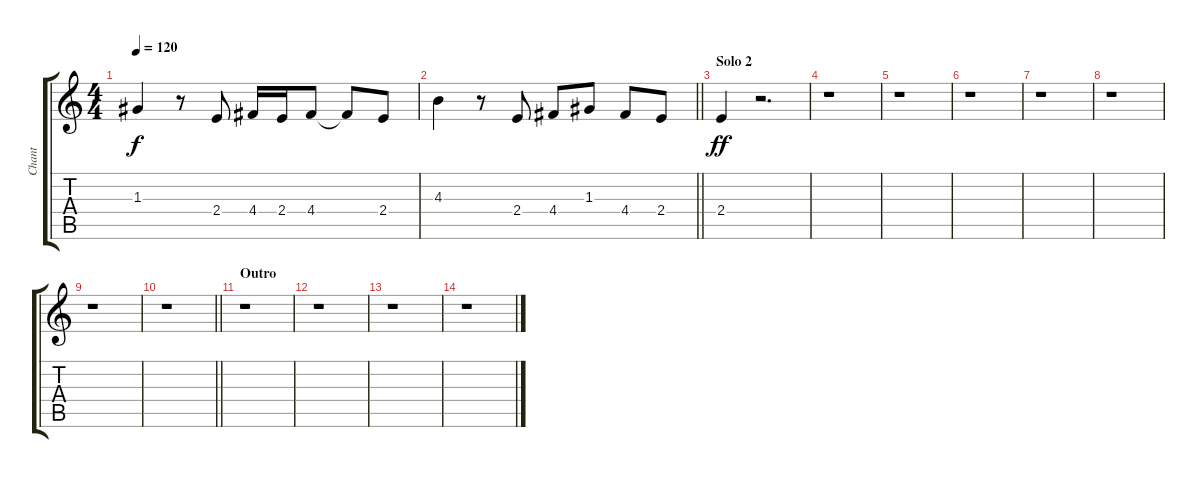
\track ("Chant" "Chant") {instrument panflute}
\staff {score tabs}
\tuning (E4 B3 G4 D4 A3 E3) {hide}
\ts (4 4)
\tempo 120
\clef g2
\ks c
1.3{t}.4{dy f} r.8 2.4.8 4.4.16 2.4.16 4.4.8 4.4{t}.8 2.4.8 |
\barLineRight lightlight
4.3.4 r.8 2.4.8 4.4.8 1.3.8 4.4.8 2.4.8 |
\section ("" "Solo 2")
2.4.4{dy ff} r.2{d} |
r.1 |
r.1 |
r.1 |
r.1 |
r.1 |
r.1 |
\barLineRight lightlight
r.1 |
\section ("" "Outro")
r.1 |
r.1 |
r.1 |
r.1
